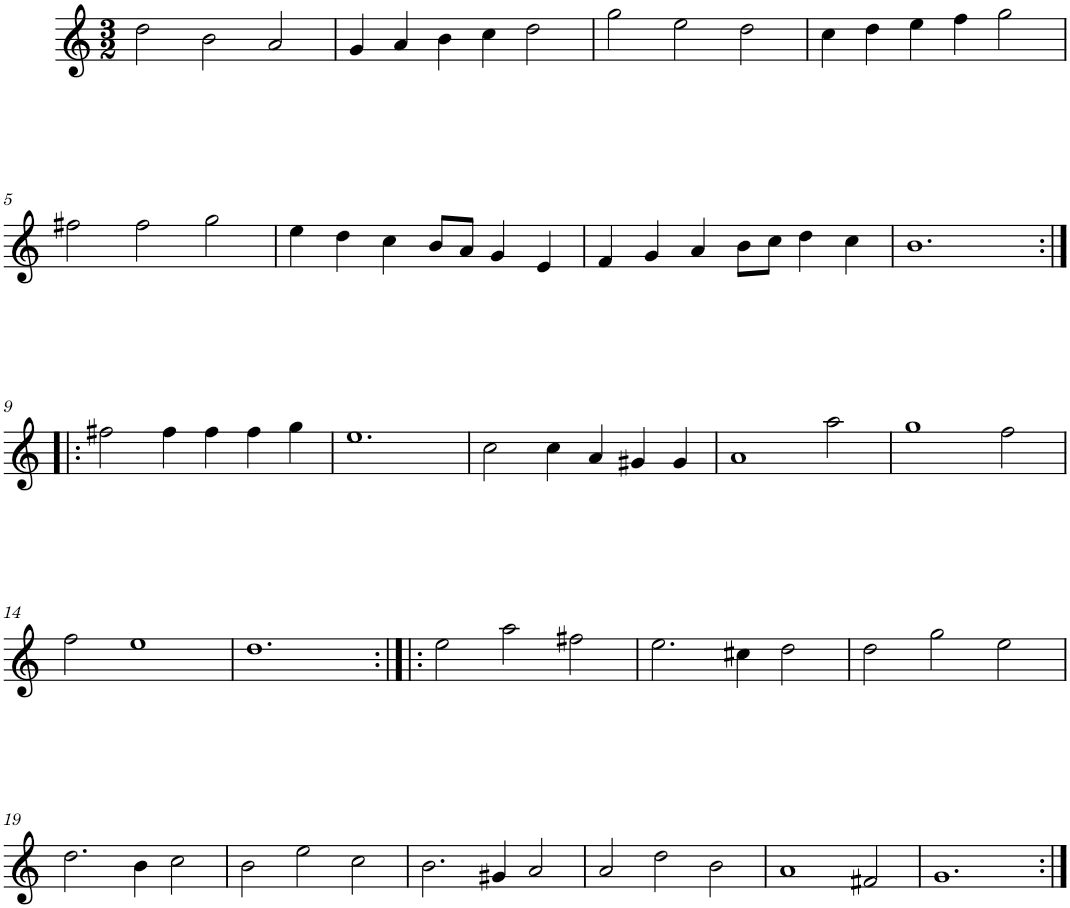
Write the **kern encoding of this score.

**kern
*part1
*staff1
*I"Cinq parties
*clefG2
*k[]
*M3/2
=1
2dd\
2b\
2a/
=2
4g/
4a/
4b\
4cc\
2dd\
=3
2gg\
2ee\
2dd\
=4
4cc\
4dd\
4ee\
4ff\
2gg\
!!LO:LB:g=z
=5
2ff#X\
2ff#\
2gg\
=6
4ee\
4dd\
4cc\
8b/L
8a/J
4g/
4e/
=7
4f/
4g/
4a/
8b\L
8cc\J
4dd\
4cc\
=8
1.b
!!LO:LB:g=z
=9:|!|:
2ff#X\
4ff#\
4ff#\
4ff#\
4gg\
=10
1.ee
=11
2cc\
4cc\
4a/
4g#X/
4g#/
=12
1a
2aa\
=13
1gg
2ff\
!!LO:LB:g=z
=14
2ff\
1ee
=15
1.dd
=16:|!|:
2ee\
2aa\
2ff#X\
=17
2.ee\
4cc#X\
2dd\
=18
2dd\
2gg\
2ee\
!!LO:LB:g=z
=19
2.dd\
4b\
2cc\
=20
2b\
2ee\
2cc\
=21
2.b\
4g#X/
2a/
=22
2a/
2dd\
2b\
=23
1a
2f#X/
=24
1.g
=:|!
*-
